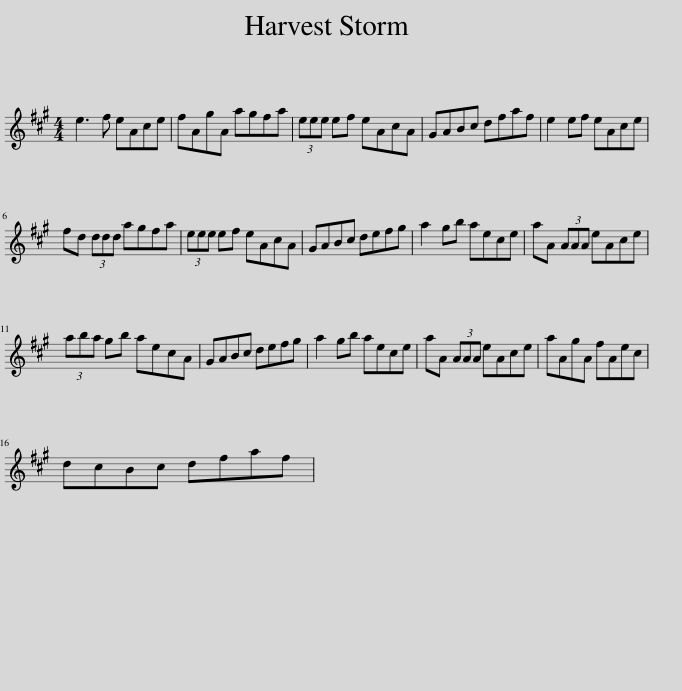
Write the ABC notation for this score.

X:1
L:1/8
M:4/4
I:linebreak $
K:A
V:1 treble
V:1
 e3 f eAce | fAgA agfa | (3eee ef eAcA | GABc dfaf | e2 ef eAce |$ %5
 fd (3ddd agfa | (3eee ef eAcA | GABc defg | a2 gb aece | aA (3AAA eAce |$ %10
 (3aba gb aecA | GABc defg | a2 gb aece | aA (3AAA eAce | aAgA fAec |$ %15
 dcBc dfaf | %16
